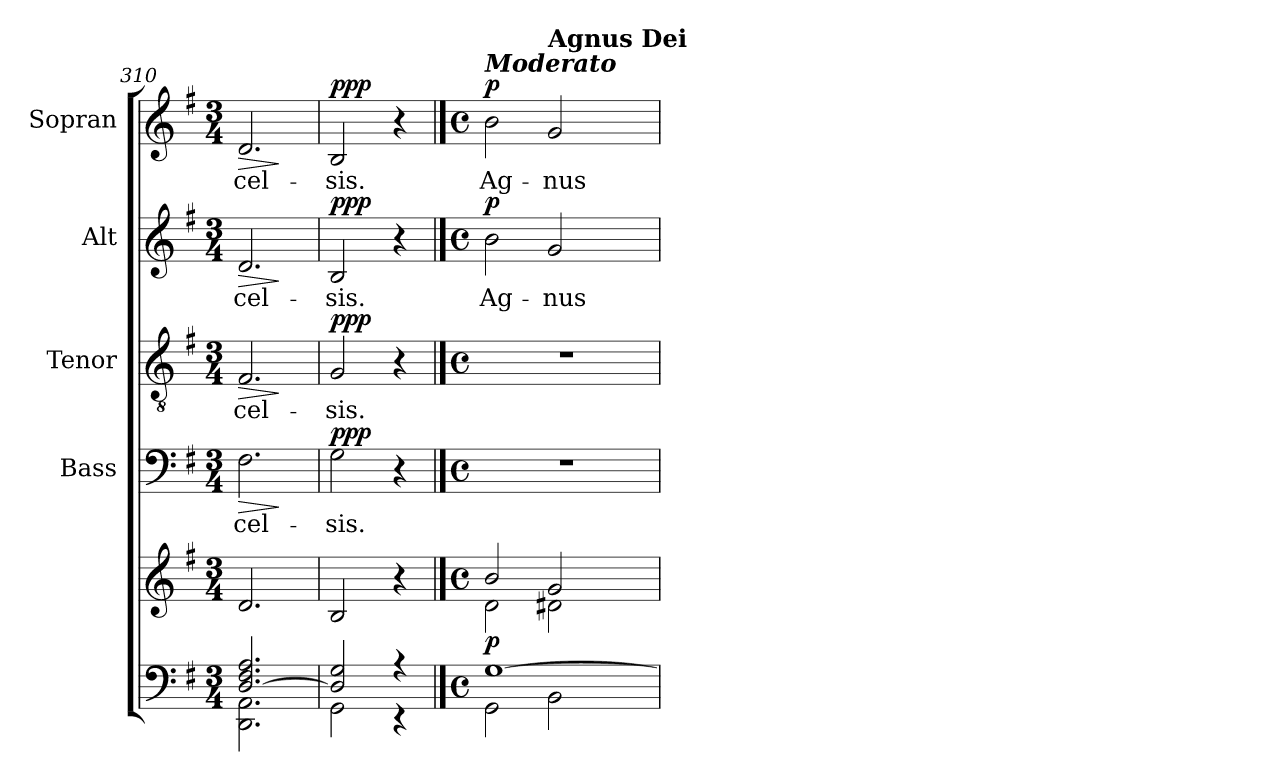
**kern	**kern	**dynam	**kern	**text	**dynam	**kern	**text	**dynam	**kern	**text	**dynam	**kern	**text	**dynam
*part5	*part5	*part5	*part4	*part4	*part4	*part3	*part3	*part3	*part2	*part2	*part2	*part1	*part1	*part1
*staff6	*staff5	*staff5/6	*staff4	*staff4	*staff4	*staff3	*staff3	*staff3	*staff2	*staff2	*staff2	*staff1	*staff1	*staff1
*	*	*	*I"Bass	*	*	*I"Tenor	*	*	*I"Alt	*	*	*I"Sopran	*	*
*	*	*	*I'B.	*	*	*I'T.	*	*	*I'A.	*	*	*I'S.	*	*
*clefF4	*clefG2	*	*clefF4	*	*	*clefGv2	*	*	*clefG2	*	*	*clefG2	*	*
*k[f#]	*k[f#]	*	*k[f#]	*	*	*k[f#]	*	*	*k[f#]	*	*	*k[f#]	*	*
*G:	*G:	*	*G:	*	*	*G:	*	*	*G:	*	*	*G:	*	*
*M3/4	*M3/4	*	*M3/4	*	*	*M3/4	*	*	*M3/4	*	*	*M3/4	*	*
=310	=310	=310	=310	=310	=310	=310	=310	=310	=310	=310	=310	=310	=310	=310
*^	*	*	*	*	*	*	*	*	*	*	*	*	*	*
!	!	!	!	!	!LO:LY:b	!LO:HP:b	!	!LO:LY:b	!LO:HP:b	!	!LO:LY:b	!LO:HP:b	!	!LO:LY:b	!LO:HP:b
[>2.D/ 2.F#/ 2.A/	2.DD\ 2.AA\	2.d/	.	2.F#\	-cel-	>	2.F#/	-cel-	>	2.d/	-cel-	>	2.d/	-cel-	>
*v	*v	*	*	*	*	*	*	*	*	*	*	*	*	*	*
.	.	.	.	.	]	.	.	]	.	.	]	.	.	]
=311	=311	=311	=311	=311	=311	=311	=311	=311	=311	=311	=311	=311	=311	=311
*^	*	*	*	*	*	*	*	*	*	*	*	*	*	*
!	!	!	!	!	!LO:LY:b	!LO:DY:a	!	!LO:LY:b	!LO:DY:a	!	!LO:LY:b	!LO:DY:a	!	!LO:LY:b	!LO:DY:a
2D/] 2G/	2GG\	2B/	.	2G\	-sis.	ppp	2G/	-sis.	ppp	2B/	-sis.	ppp	2B/	-sis.	ppp
4r	4r	4r	.	4r	.	.	4r	.	.	4r	.	.	4r	.	.
!!LO:LB:g=z
==312	==312	==312	==312	==312	==312	==312	==312	==312	==312	==312	==312	==312	==312	==312	==312
*M4/4	*	*M4/4	*	*M4/4	*	*	*M4/4	*	*	*M4/4	*	*	*M4/4	*	*
*met(c)	*	*met(c)	*	*met(c)	*	*	*met(c)	*	*	*met(c)	*	*	*met(c)	*	*
*	*	*^	*	*	*	*	*	*	*	*	*	*	*	*	*
!	!	!	!	!	!	!	!	!	!	!	!	!	!	!LO:TX:a:Bi:t=Moderato	!	!
!	!	!	!	!LO:DY:b	!	!	!	!	!	!	!	!LO:LY:b	!LO:DY:a	!	!LO:LY:b	!LO:DY:a
[>1G	2GG\	2b/	2d\	p	1r	.	.	1r	.	.	2b\	Ag-	p	2b\	Ag-	p
!	!	!	!	!	!	!	!	!	!	!	!	!	!	!LO:TX:a:B:t=Agnus Dei	!	!
!	!	!	!	!	!	!	!	!	!	!	!	!LO:LY:b	!	!	!LO:LY:b	!
.	2BB\	2g/	2d#X\	.	.	.	.	.	.	.	2g/	-nus	.	2g/	-nus	.
*v	*v	*	*	*	*	*	*	*	*	*	*	*	*	*	*	*
*	*v	*v	*	*	*	*	*	*	*	*	*	*	*	*	*
=	=	=	=	=	=	=	=	=	=	=	=	=	=	=
*-	*-	*-	*-	*-	*-	*-	*-	*-	*-	*-	*-	*-	*-	*-
